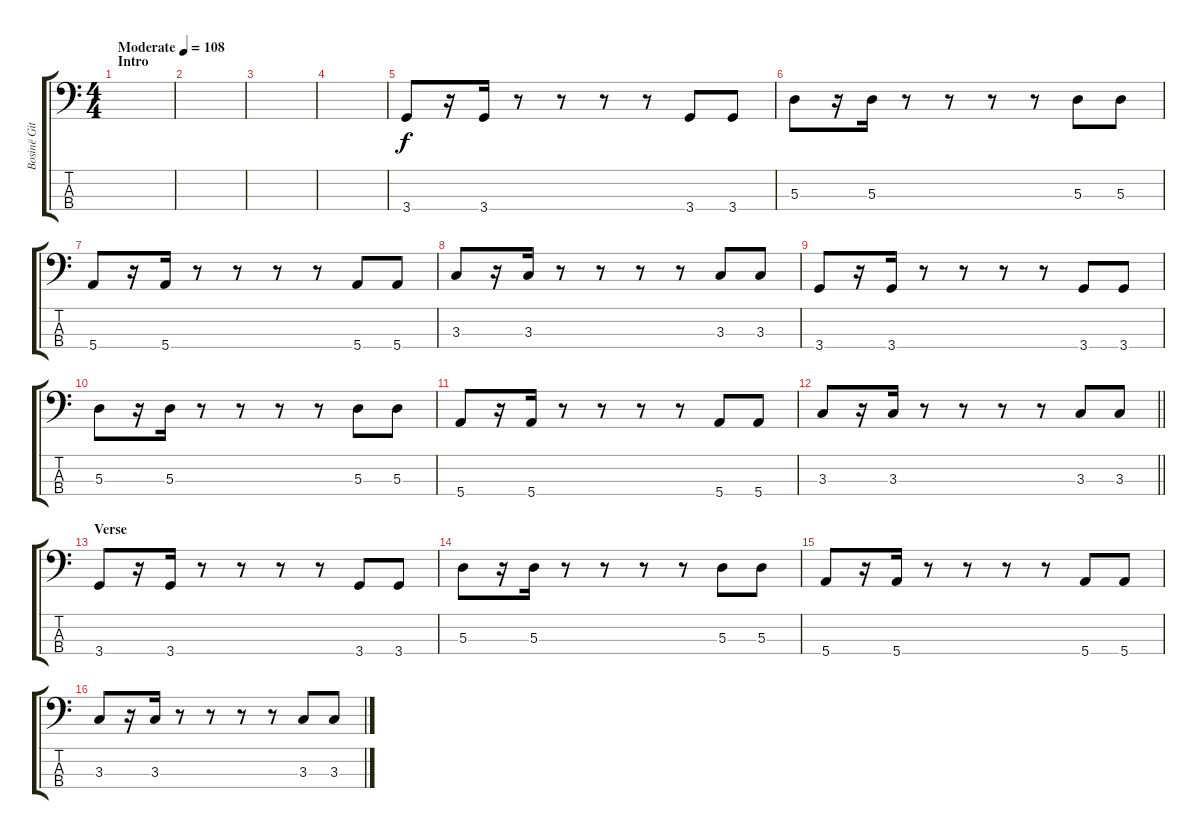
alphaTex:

\track ("Bosinë Gitara" "Bosinë Git") {instrument electricbassfinger}
\staff {score tabs}
\tuning (G2 D2 A1 E1) {hide}
\ts (4 4)
\section ("" "Intro")
\tempo (108 "Moderate")
\clef f4
\ks c
|
|
|
|
3.4.8 r.16 3.4.16 r.8 r.8 r.8 r.8 3.4.8 3.4.8 |
5.3.8 r.16 5.3.16 r.8 r.8 r.8 r.8 5.3.8 5.3.8 |
5.4.8 r.16 5.4.16 r.8 r.8 r.8 r.8 5.4.8 5.4.8 |
3.3.8 r.16 3.3.16 r.8 r.8 r.8 r.8 3.3.8 3.3.8 |
3.4.8 r.16 3.4.16 r.8 r.8 r.8 r.8 3.4.8 3.4.8 |
5.3.8 r.16 5.3.16 r.8 r.8 r.8 r.8 5.3.8 5.3.8 |
5.4.8 r.16 5.4.16 r.8 r.8 r.8 r.8 5.4.8 5.4.8 |
\barLineRight lightlight
3.3.8 r.16 3.3.16 r.8 r.8 r.8 r.8 3.3.8 3.3.8 |
\section ("" "Verse")
3.4.8 r.16 3.4.16 r.8 r.8 r.8 r.8 3.4.8 3.4.8 |
5.3.8 r.16 5.3.16 r.8 r.8 r.8 r.8 5.3.8 5.3.8 |
5.4.8 r.16 5.4.16 r.8 r.8 r.8 r.8 5.4.8 5.4.8 |
3.3.8 r.16 3.3.16 r.8 r.8 r.8 r.8 3.3.8 3.3.8
